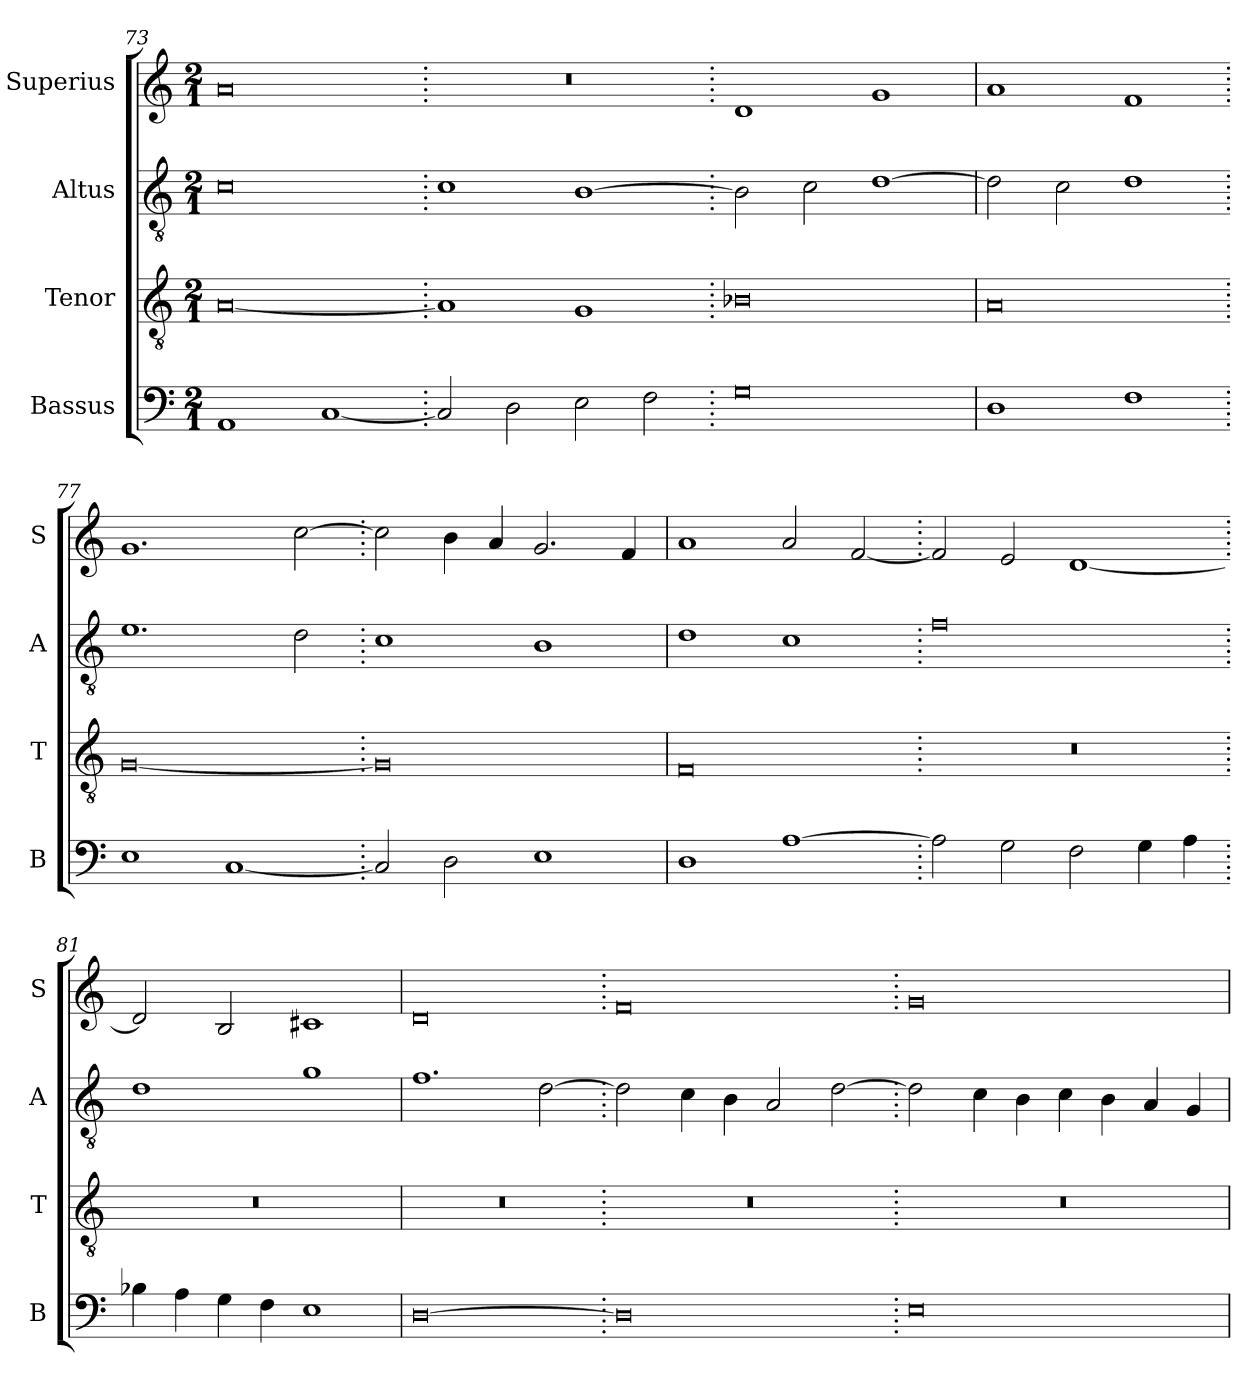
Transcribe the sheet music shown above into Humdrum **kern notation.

**kern	**kern	**kern	**kern
*part4	*part3	*part2	*part1
*staff4	*staff3	*staff2	*staff1
*I"Bassus	*I"Tenor	*I"Altus	*I"Superius
*I'B	*I'T	*I'A	*I'S
*clefF4	*clefGv2	*clefGv2	*clefG2
*k[]	*k[]	*k[]	*k[]
*M2/1	*M2/1	*M2/1	*M2/1
=73	=73	=73	=73
1AA	[0A	0c	0a
[1C	.	.	.
=74.	=74.	=74.	=74.
2C/]	1A]	1c	0r
2D\	.	.	.
2E\	1G	[1B	.
2F\	.	.	.
=75.	=75.	=75.	=75.
0G	0B-X	2B\]	1d
.	.	2c\	.
.	.	[1d	1g
=76	=76	=76	=76
1D	0A	2d\]	1a
.	.	2c\	.
1F	.	1d	1f
=77.	=77.	=77.	=77.
1E	[0G	1.e	1.g
[1C	.	.	.
.	.	2d\	[2cc\
=78.	=78.	=78.	=78.
2C/]	0G]	1c	2cc\]
2D\	.	.	4b\
.	.	.	4a/
1E	.	1B	2.g/
.	.	.	4f/
=79	=79	=79	=79
1D	0F	1d	1a
[1A	.	1c	2a/
.	.	.	[2f/
=80.	=80.	=80.	=80.
2A\]	0r	0f	2f/]
2G\	.	.	2e/
2F\	.	.	[1d
4G\	.	.	.
4A\	.	.	.
=81.	=81.	=81.	=81.
4B-X\	0r	1d	2d/]
4A\	.	.	.
4G\	.	.	2B/
4F\	.	.	.
1E	.	1g	1c#X
=82	=82	=82	=82
[0D	0r	1.f	0d
.	.	[2d\	.
=83.	=83.	=83.	=83.
0D]	0r	2d\]	0f
.	.	4c\	.
.	.	4B\	.
.	.	2A/	.
.	.	[2d\	.
=84.	=84.	=84.	=84.
0E	0r	2d\]	0g
.	.	4c\	.
.	.	4B\	.
.	.	4c\	.
.	.	4B\	.
.	.	4A/	.
.	.	4G/	.
=	=	=	=
*-	*-	*-	*-
